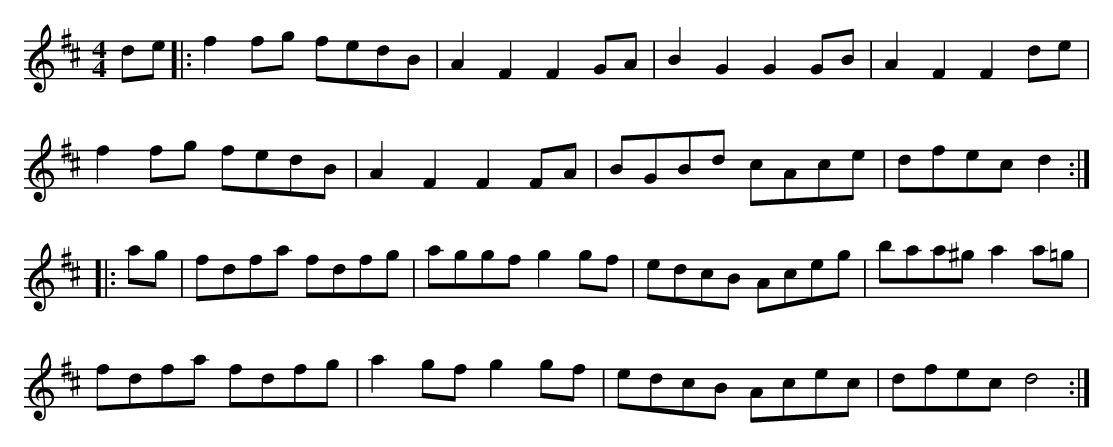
X:1
M:4/4
K:D
de|:f2fg fedB|A2F2 F2GA|B2G2 G2GB|A2F2 F2de|
f2fg fedB|A2F2 F2FA|BGBd cAce|dfec d2:|
|:ag|fdfa fdfg|aggf g2gf|edcB Aceg| baa^g a2a=g|
fdfa fdfg|a2gf g2gf|edcB Acec|dfec d4:|
